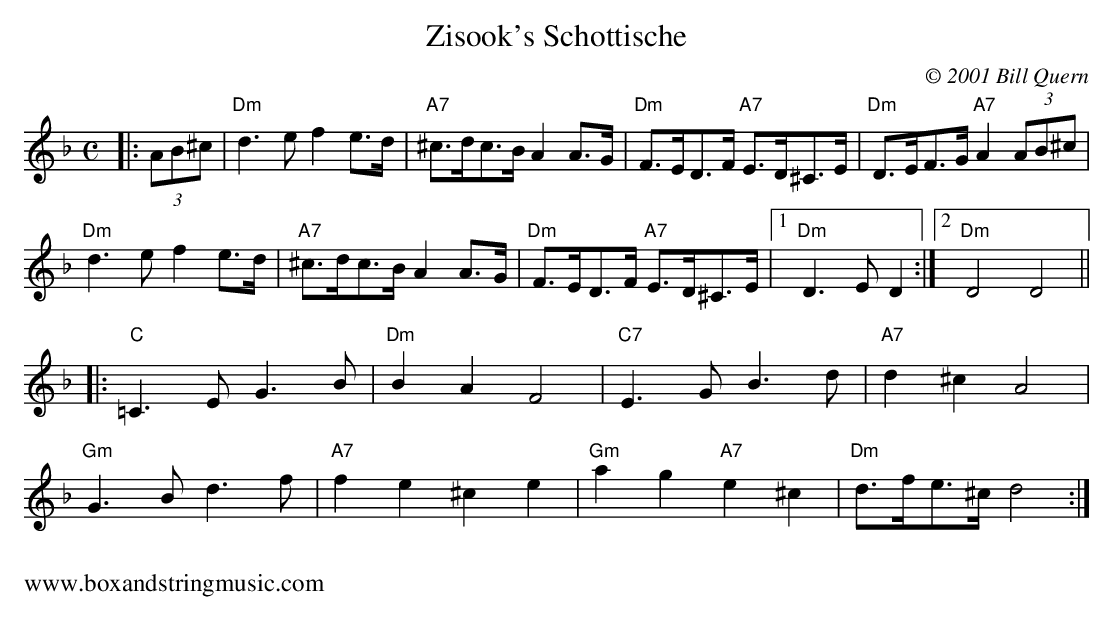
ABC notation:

X:1
T:Zisook's Schottische
C:© 2001 Bill Quern
M:C
L:1/8
K:Dm
|:(3AB^c|"Dm"d3 e f2 e>d|"A7"^c>dc>B A2 A>G|"Dm"F>ED>F "A7"E>D^C>E|"Dm"D>EF>G "A7"A2 (3AB^c|
"Dm"d3 e f2 e>d|"A7"^c>dc>B A2 A>G|"Dm"F>ED>F "A7"E>D^C>E|1"Dm"D3 E D2:|2"Dm"D4 D4||
|:"C"=C3 E G3 B|"Dm"B2 A2 F4|"C7"E3 G B3 d|"A7"d2 ^c2 A4|
"Gm"G3 B d3 f|"A7"f2 e2 ^c2 e2|"Gm"a2 g2 "A7"e2 ^c2|"Dm"d>fe>^c d4:|
